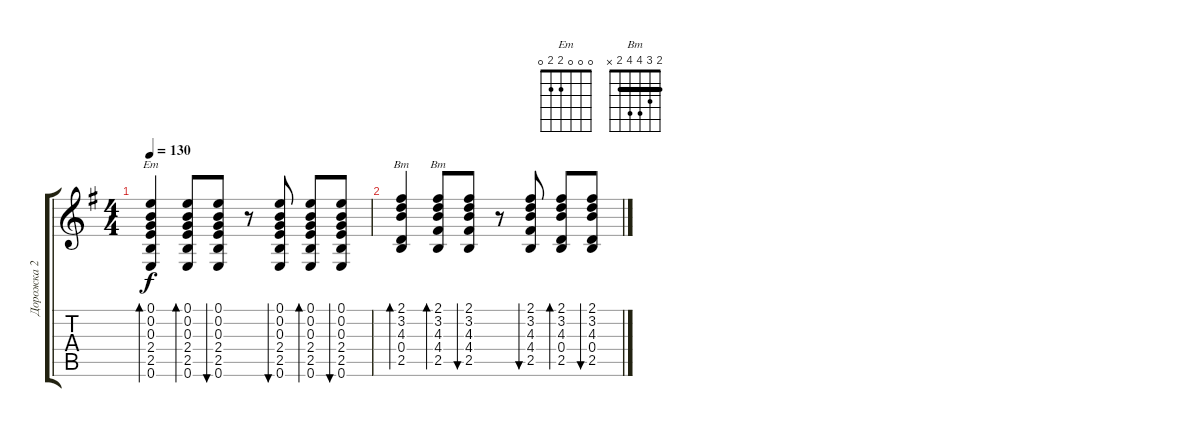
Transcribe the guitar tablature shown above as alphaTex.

\track ("Дорожка 2" "Дорожка 2") {instrument acousticguitarsteel}
\staff {score tabs}
\tuning (E4 B3 G3 D3 A2 E2) {hide}
\chord ("Em" 0 0 0 2 2 0)
\chord ("Bm" 2 3 4 0 2 x)
\chord ("Bm" 2 3 4 4 2 x) {barre 2}
\ts (4 4)
\tempo 130
\clef g2
\ks g
(0.1 0.2 0.3 2.4 2.5 0.6).4{bd 60 ch "Em" dy f} (0.1 0.2 0.3 2.4 2.5 0.6).8{bd 60} (0.1 0.2 0.3 2.4 2.5 0.6).8{bu 60} r.8 (0.1 0.2 0.3 2.4 2.5 0.6).8{bu 60} (0.1 0.2 0.3 2.4 2.5 0.6).8{bd 60} (0.1 0.2 0.3 2.4 2.5 0.6).8{bu 60} |
(2.1 3.2 4.3 0.4 2.5).4{bd 60 ch "Bm"} (2.1 3.2 4.3 4.4 2.5).8{bd 60 ch "Bm"} (2.1 3.2 4.3 4.4 2.5).8{bu 60} r.8 (2.1 3.2 4.3 4.4 2.5).8{bu 60} (2.1 3.2 4.3 0.4 2.5).8{bd 60} (2.1 3.2 4.3 0.4 2.5).8{bu 60}
